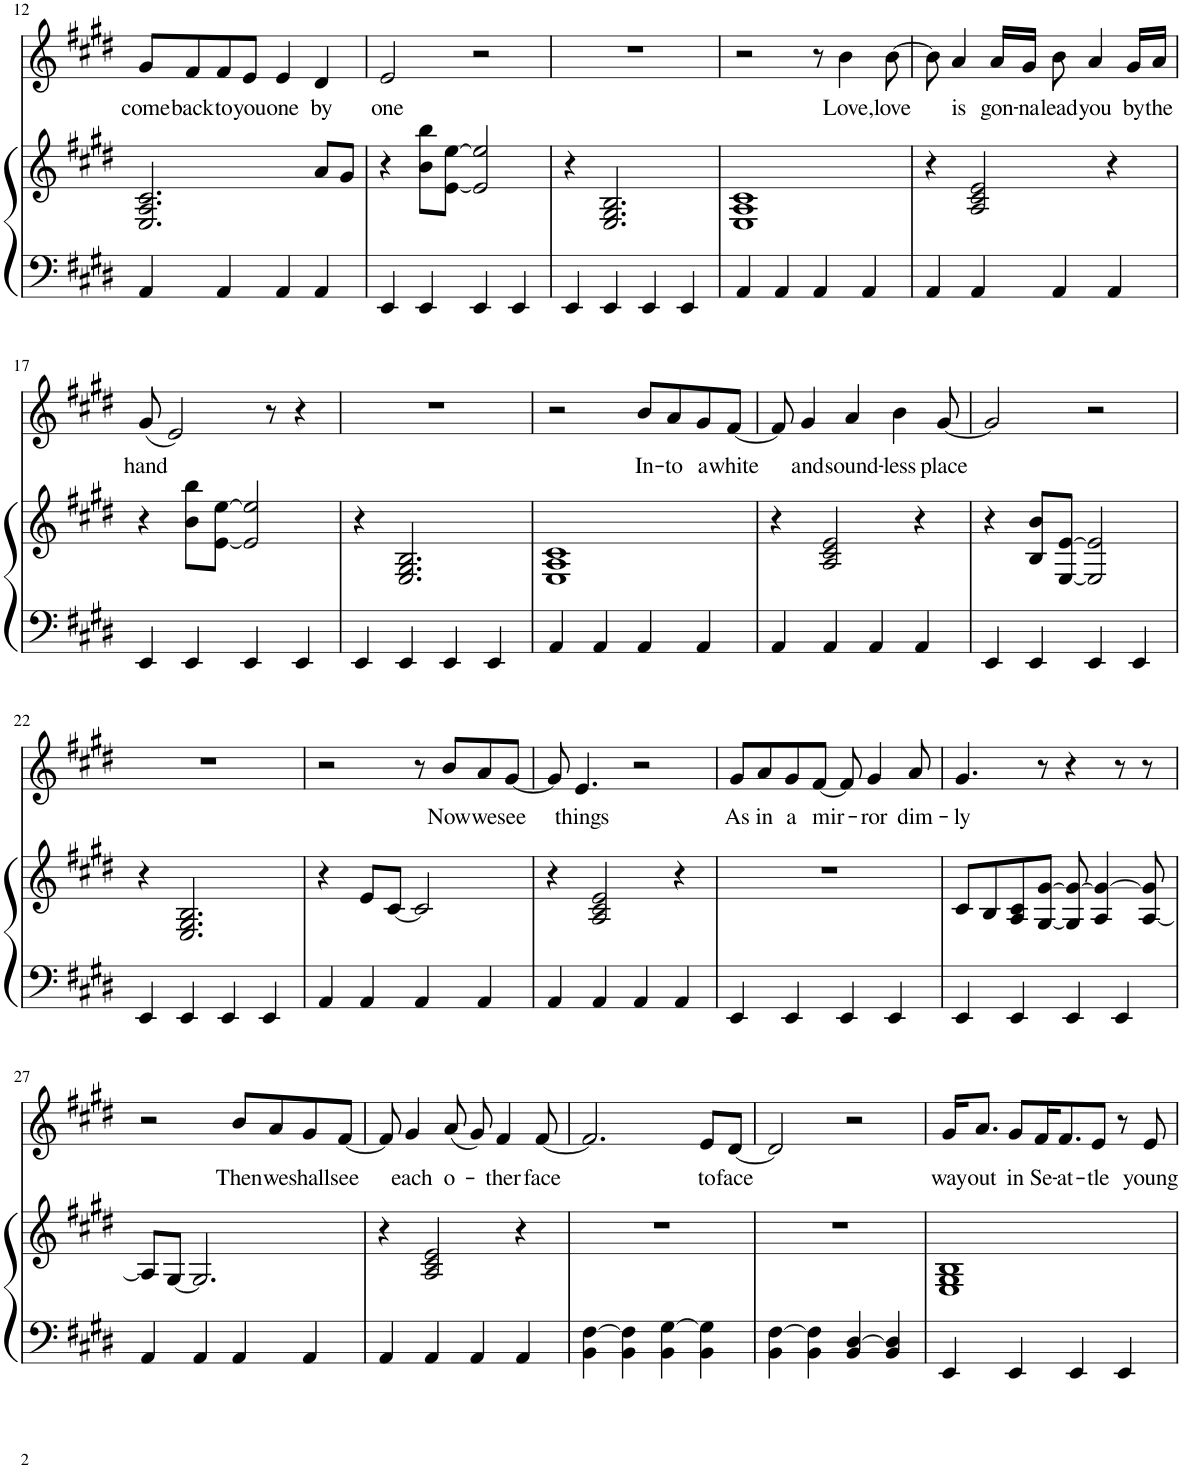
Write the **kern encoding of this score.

**kern	**kern	**kern	**text
*part2	*part2	*part1	*part1
*staff3	*staff2	*staff1	*staff1
*I"Piano	*	*I"Voice	*
*I'Pno	*	*	*
!!LO:PB:g=z
*clefF4	*clefG2	*clefG2	*
*k[f#c#g#d#]	*k[f#c#g#d#]	*k[f#c#g#d#]	*
*M4/4	*M4/4	*M4/4	*
=12	=12	=12	=12
!	!	!	!LO:LY:b
4AA/	2.E/ 2.A/ 2.c#/	8g#/L	come
!	!	!	!LO:LY:b
.	.	8f#/	back
!	!	!	!LO:LY:b
4AA/	.	8f#/	to
!	!	!	!LO:LY:b
.	.	8e/J	you
!	!	!	!LO:LY:b
4AA/	.	4e/	one
!	!	!	!LO:LY:b
4AA/	8a/L	4d#/	by
.	8g#/J	.	.
=13	=13	=13	=13
!	!	!	!LO:LY:b
4EE/	4r	2e/	one
4EE/	8b\ 8bb\L	.	.
.	[8e\ [8ee\J	.	.
4EE/	2e/] 2ee/]	2r	.
4EE/	.	.	.
=14	=14	=14	=14
4EE/	4r	1r	.
4EE/	2.E/ 2.G#/ 2.B/	.	.
4EE/	.	.	.
4EE/	.	.	.
=15	=15	=15	=15
4AA/	1E 1A 1c#	2r	.
4AA/	.	.	.
4AA/	.	8r	.
!	!	!	!LO:LY:b
.	.	4b\	Love,
4AA/	.	.	.
!	!	!	!LO:LY:b
.	.	[8b\	love
=16	=16	=16	=16
4AA/	4r	8b\]	.
!	!	!	!LO:LY:b
.	.	4a/	is
4AA/	2A/ 2c#/ 2e/	.	.
!	!	!	!LO:LY:b
.	.	16a/LL	gon-
!	!	!	!LO:LY:b
.	.	16g#/JJ	-na
!	!	!	!LO:LY:b
4AA/	.	8b\	lead
!	!	!	!LO:LY:b
.	.	4a/	you
4AA/	4r	.	.
!	!	!	!LO:LY:b
.	.	16g#/LL	by
!	!	!	!LO:LY:b
.	.	16a/JJ	the
!!LO:LB:g=z
=17	=17	=17	=17
!	!	!	!LO:LY:b
4EE/	4r	(8g#/	hand
.	.	2e/)	.
4EE/	8b\ 8bb\L	.	.
.	[8e\ [8ee\J	.	.
4EE/	2e/] 2ee/]	.	.
.	.	8r	.
4EE/	.	4r	.
=18	=18	=18	=18
4EE/	4r	1r	.
4EE/	2.E/ 2.G#/ 2.B/	.	.
4EE/	.	.	.
4EE/	.	.	.
=19	=19	=19	=19
4AA/	1E 1A 1c#	2r	.
4AA/	.	.	.
!	!	!	!LO:LY:b
4AA/	.	8b/L	In-
!	!	!	!LO:LY:b
.	.	8a/	-to
!	!	!	!LO:LY:b
4AA/	.	8g#/	a
!	!	!	!LO:LY:b
.	.	[8f#/J	white
=20	=20	=20	=20
4AA/	4r	8f#/]	.
!	!	!	!LO:LY:b
.	.	4g#/	and
4AA/	2A/ 2c#/ 2e/	.	.
!	!	!	!LO:LY:b
.	.	4a/	sound-
4AA/	.	.	.
!	!	!	!LO:LY:b
.	.	4b\	-less
4AA/	4r	.	.
!	!	!	!LO:LY:b
.	.	[8g#/	place
=21	=21	=21	=21
4EE/	4r	2g#/]	.
4EE/	8B/ 8b/L	.	.
.	[8E/ [8e/J	.	.
4EE/	2E/] 2e/]	2r	.
4EE/	.	.	.
!!LO:LB:g=z
=22	=22	=22	=22
4EE/	4r	1r	.
4EE/	2.E/ 2.G#/ 2.B/	.	.
4EE/	.	.	.
4EE/	.	.	.
=23	=23	=23	=23
4AA/	4r	2r	.
4AA/	8e/L	.	.
.	[8c#/J	.	.
4AA/	2c#/]	8r	.
!	!	!	!LO:LY:b
.	.	8b/L	Now
!	!	!	!LO:LY:b
4AA/	.	8a/	we
!	!	!	!LO:LY:b
.	.	[8g#/J	see
=24	=24	=24	=24
4AA/	4r	8g#/]	.
!	!	!	!LO:LY:b
.	.	4.e/	things
4AA/	2A/ 2c#/ 2e/	.	.
4AA/	.	2r	.
4AA/	4r	.	.
=25	=25	=25	=25
!	!	!	!LO:LY:b
4EE/	1r	8g#/L	As
!	!	!	!LO:LY:b
.	.	8a/	in
!	!	!	!LO:LY:b
4EE/	.	8g#/	a
!	!	!	!LO:LY:b
.	.	[8f#/J	mir-
4EE/	.	8f#/]	.
!	!	!	!LO:LY:b
.	.	4g#/	-ror
4EE/	.	.	.
!	!	!	!LO:LY:b
.	.	8a/	dim-
=26	=26	=26	=26
!	!	!	!LO:LY:b
4EE/	8c#/L	4.g#/	-ly
.	8B/	.	.
4EE/	8A/ 8c#/	.	.
.	[8G#/ [8g#/J	8r	.
4EE/	8G#/] 8g#/_	4r	.
.	4A/ 4g#/_	.	.
4EE/	.	8r	.
.	[8A/ 8g#/]	8r	.
!!LO:LB:g=z
=27	=27	=27	=27
4AA/	8A/L]	2r	.
.	[8G#/J	.	.
4AA/	2.G#/]	.	.
!	!	!	!LO:LY:b
4AA/	.	8b/L	Then
!	!	!	!LO:LY:b
.	.	8a/	we
!	!	!	!LO:LY:b
4AA/	.	8g#/	shall
!	!	!	!LO:LY:b
.	.	[8f#/J	see
=28	=28	=28	=28
4AA/	4r	8f#/]	.
!	!	!	!LO:LY:b
.	.	4g#/	each
4AA/	2A/ 2c#/ 2e/	.	.
!	!	!	!LO:LY:b
.	.	(8a/	o-
4AA/	.	8g#/)	.
!	!	!	!LO:LY:b
.	.	4f#/	-ther
4AA/	4r	.	.
!	!	!	!LO:LY:b
.	.	[8f#/	face
=29	=29	=29	=29
4BB\ [4F#\	1r	2.f#/]	.
4BB\ 4F#\]	.	.	.
4BB\ [4G#\	.	.	.
!	!	!	!LO:LY:b
4BB\ 4G#\]	.	8e/L	to
!	!	!	!LO:LY:b
.	.	[8d#/J	face
=30	=30	=30	=30
4BB\ [4F#\	1r	2d#/]	.
4BB\ 4F#\]	.	.	.
4BB/ [4D#/	.	2r	.
4BB/ 4D#/]	.	.	.
=31	=31	=31	=31
!	!	!	!LO:LY:b
4EE/	1E 1G# 1B	16g#/KL	way
!	!	!	!LO:LY:b
.	.	8.a/J	out
!	!	!	!LO:LY:b
4EE/	.	8g#/L	in
!	!	!	!LO:LY:b
.	.	16f#/K	Se-
!	!	!	!LO:LY:b
.	.	8.f#/	at-
4EE/	.	.	.
!	!	!	!LO:LY:b
.	.	8e/J	-tle
4EE/	.	8r	.
!	!	!	!LO:LY:b
.	.	8e/	young
=	=	=	=
*-	*-	*-	*-
